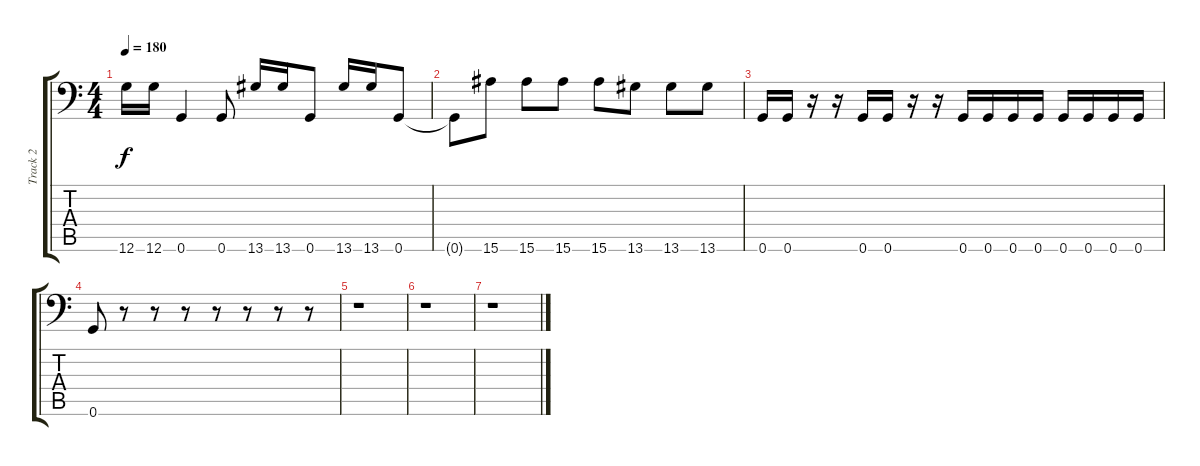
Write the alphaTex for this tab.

\track ("Track 2" "Track 2") {instrument overdrivenguitar}
\staff {score tabs}
\tuning (A3 E3 C3 G2 D2 G1) {hide}
\ts (4 4)
\tempo 180
\clef f4
\ks c
12.6.16{dy f} 12.6.16 0.6.4 0.6.8 13.6.16 13.6.16 0.6.8 13.6.16 13.6.16 0.6.8 |
0.6{t}.8 15.6.8 15.6.8 15.6.8 15.6.8 13.6.8 13.6.8 13.6.8 |
0.6.16 0.6.16 r.16 r.16 0.6.16 0.6.16 r.16 r.16 0.6.16 0.6.16 0.6.16 0.6.16 0.6.16 0.6.16 0.6.16 0.6.16 |
0.6.8 r.8 r.8 r.8 r.8 r.8 r.8 r.8 |
r.1 |
r.1 |
r.1
